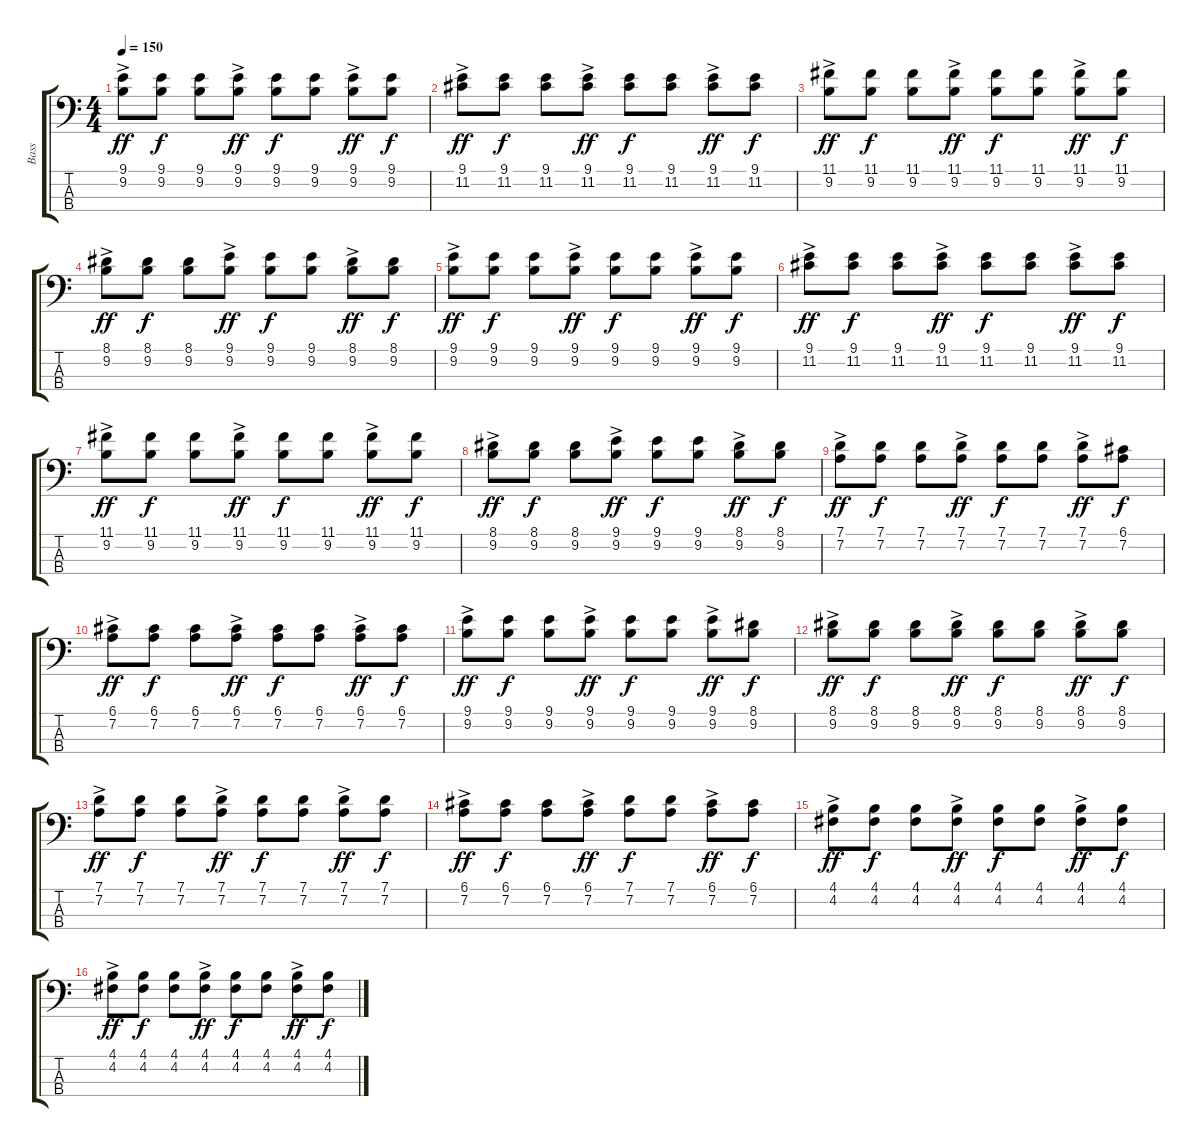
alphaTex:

\track ("Bass" "Bass") {instrument electricbassfinger}
\staff {score tabs}
\tuning (G2 D2 A1 E1) {hide}
\ts (4 4)
\tempo 150
\clef f4
\ks c
(9.1{ac} 9.2{ac}).8{dy ff} (9.1 9.2).8{dy f} (9.1 9.2).8 (9.1{ac} 9.2{ac}).8{dy ff} (9.1 9.2).8{dy f} (9.1 9.2).8 (9.1{ac} 9.2{ac}).8{dy ff} (9.1 9.2).8{dy f} |
(9.1{ac} 11.2{ac}).8{dy ff} (9.1 11.2).8{dy f} (9.1 11.2).8 (9.1{ac} 11.2{ac}).8{dy ff} (9.1 11.2).8{dy f} (9.1 11.2).8 (9.1{ac} 11.2{ac}).8{dy ff} (9.1 11.2).8{dy f} |
(11.1{ac} 9.2{ac}).8{dy ff} (11.1 9.2).8{dy f} (11.1 9.2).8 (11.1{ac} 9.2{ac}).8{dy ff} (11.1 9.2).8{dy f} (11.1 9.2).8 (11.1{ac} 9.2{ac}).8{dy ff} (11.1 9.2).8{dy f} |
(8.1{ac} 9.2{ac}).8{dy ff} (8.1 9.2).8{dy f} (8.1 9.2).8 (9.1{ac} 9.2{ac}).8{dy ff} (9.1 9.2).8{dy f} (9.1 9.2).8 (8.1{ac} 9.2{ac}).8{dy ff} (8.1 9.2).8{dy f} |
(9.1{ac} 9.2{ac}).8{dy ff} (9.1 9.2).8{dy f} (9.1 9.2).8 (9.1{ac} 9.2{ac}).8{dy ff} (9.1 9.2).8{dy f} (9.1 9.2).8 (9.1{ac} 9.2{ac}).8{dy ff} (9.1 9.2).8{dy f} |
(9.1{ac} 11.2{ac}).8{dy ff} (9.1 11.2).8{dy f} (9.1 11.2).8 (9.1{ac} 11.2{ac}).8{dy ff} (9.1 11.2).8{dy f} (9.1 11.2).8 (9.1{ac} 11.2{ac}).8{dy ff} (9.1 11.2).8{dy f} |
(11.1{ac} 9.2{ac}).8{dy ff} (11.1 9.2).8{dy f} (11.1 9.2).8 (11.1{ac} 9.2{ac}).8{dy ff} (11.1 9.2).8{dy f} (11.1 9.2).8 (11.1{ac} 9.2{ac}).8{dy ff} (11.1 9.2).8{dy f} |
(8.1{ac} 9.2{ac}).8{dy ff} (8.1 9.2).8{dy f} (8.1 9.2).8 (9.1{ac} 9.2{ac}).8{dy ff} (9.1 9.2).8{dy f} (9.1 9.2).8 (8.1{ac} 9.2{ac}).8{dy ff} (8.1 9.2).8{dy f} |
(7.1{ac} 7.2{ac}).8{dy ff} (7.1 7.2).8{dy f} (7.1 7.2).8 (7.1{ac} 7.2{ac}).8{dy ff} (7.1 7.2).8{dy f} (7.1 7.2).8 (7.1{ac} 7.2{ac}).8{dy ff} (6.1 7.2).8{dy f} |
(6.1{ac} 7.2{ac}).8{dy ff} (6.1 7.2).8{dy f} (6.1 7.2).8 (6.1{ac} 7.2{ac}).8{dy ff} (6.1 7.2).8{dy f} (6.1 7.2).8 (6.1{ac} 7.2{ac}).8{dy ff} (6.1 7.2).8{dy f} |
(9.1{ac} 9.2{ac}).8{dy ff} (9.1 9.2).8{dy f} (9.1 9.2).8 (9.1{ac} 9.2{ac}).8{dy ff} (9.1 9.2).8{dy f} (9.1 9.2).8 (9.1{ac} 9.2{ac}).8{dy ff} (8.1 9.2).8{dy f} |
(8.1{ac} 9.2{ac}).8{dy ff} (8.1 9.2).8{dy f} (8.1 9.2).8 (8.1{ac} 9.2{ac}).8{dy ff} (8.1 9.2).8{dy f} (8.1 9.2).8 (8.1{ac} 9.2{ac}).8{dy ff} (8.1 9.2).8{dy f} |
(7.1{ac} 7.2{ac}).8{dy ff} (7.1 7.2).8{dy f} (7.1 7.2).8 (7.1{ac} 7.2{ac}).8{dy ff} (7.1 7.2).8{dy f} (7.1 7.2).8 (7.1{ac} 7.2{ac}).8{dy ff} (7.1 7.2).8{dy f} |
(6.1{ac} 7.2{ac}).8{dy ff} (6.1 7.2).8{dy f} (6.1 7.2).8 (6.1{ac} 7.2{ac}).8{dy ff} (7.1 7.2).8{dy f} (7.1 7.2).8 (6.1{ac} 7.2{ac}).8{dy ff} (6.1 7.2).8{dy f} |
(4.1{ac} 4.2{ac}).8{dy ff} (4.1 4.2).8{dy f} (4.1 4.2).8 (4.1{ac} 4.2{ac}).8{dy ff} (4.1 4.2).8{dy f} (4.1 4.2).8 (4.1{ac} 4.2{ac}).8{dy ff} (4.1 4.2).8{dy f} |
(4.1{ac} 4.2{ac}).8{dy ff} (4.1 4.2).8{dy f} (4.1 4.2).8 (4.1{ac} 4.2{ac}).8{dy ff} (4.1 4.2).8{dy f} (4.1 4.2).8 (4.1{ac} 4.2{ac}).8{dy ff} (4.1 4.2).8{dy f}
